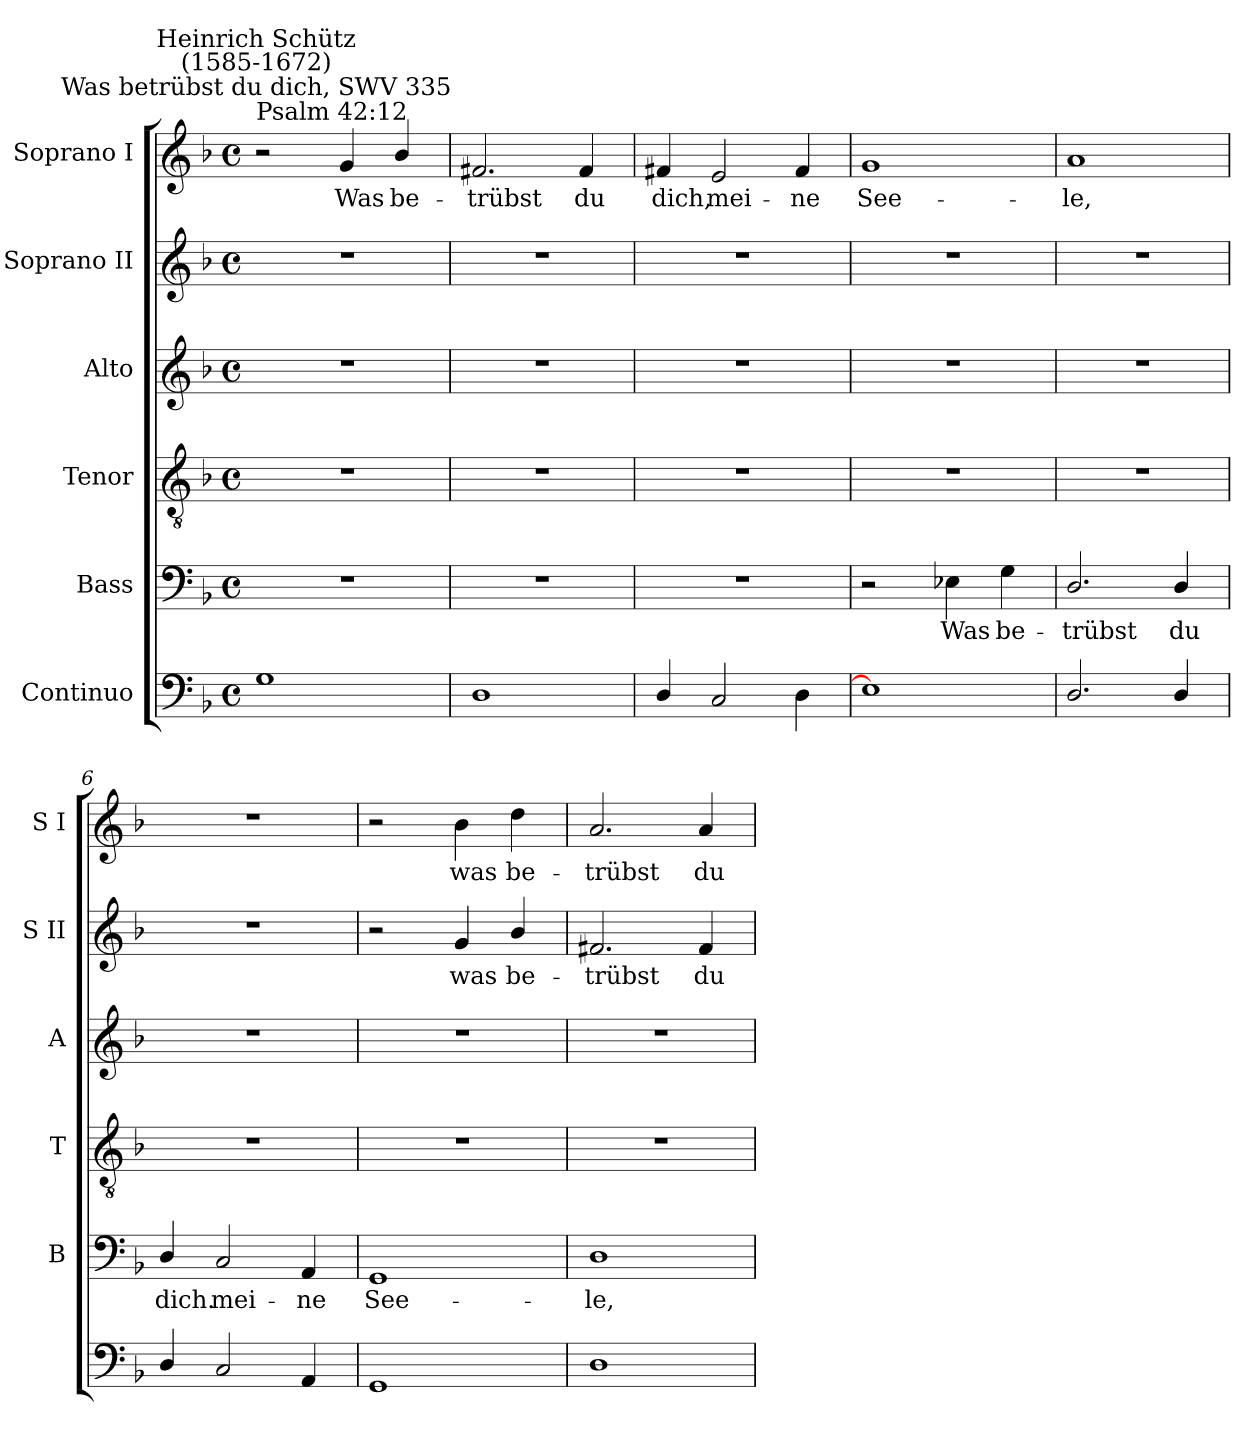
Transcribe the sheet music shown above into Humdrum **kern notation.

**kern	**kern	**text	**kern	**kern	**kern	**text	**kern	**text
*part6	*part5	*part5	*part4	*part3	*part2	*part2	*part1	*part1
*staff6	*staff5	*staff5	*staff4	*staff3	*staff2	*staff2	*staff1	*staff1
*I"Continuo	*I"Bass	*	*I"Tenor	*I"Alto	*I"Soprano II	*	*I"Soprano I	*
*	*I'B	*	*I'T	*I'A	*I'S II	*	*I'S I	*
*clefF4	*clefF4	*	*clefGv2	*clefG2	*clefG2	*	*clefG2	*
*k[b-]	*k[b-]	*	*k[b-]	*k[b-]	*k[b-]	*	*k[b-]	*
*F:	*F:	*	*F:	*F:	*F:	*	*F:	*
*M4/4	*M4/4	*	*M4/4	*M4/4	*M4/4	*	*M4/4	*
*met(c)	*met(c)	*	*met(c)	*met(c)	*met(c)	*	*met(c)	*
=1	=1	=1	=1	=1	=1	=1	=1	=1
!	!	!	!	!	!	!	!LO:TX:a:t=Psalm 42&colon;12	!
!	!	!	!	!	!	!	!LO:TX:a:cj:t=Was betrübst du dich, SWV 335	!
!	!	!	!	!	!	!	!LO:TX:a:cj:t=Heinrich Schütz\n(1585-1672)	!
1G	1r	.	1r	1r	1r	.	2r	.
!	!	!	!	!	!	!	!	!LO:LY:b
.	.	.	.	.	.	.	4g	Was
!	!	!	!	!	!	!	!	!LO:LY:b
.	.	.	.	.	.	.	4b-/	be-
=2	=2	=2	=2	=2	=2	=2	=2	=2
!	!	!	!	!	!	!	!	!LO:LY:b
1D	1r	.	1r	1r	1r	.	2.f#X	-trübst
!	!	!	!	!	!	!	!	!LO:LY:b
.	.	.	.	.	.	.	4f#	du
=3	=3	=3	=3	=3	=3	=3	=3	=3
!	!	!	!	!	!	!	!	!LO:LY:b
4D/	1r	.	1r	1r	1r	.	4f#X	dich,
!	!	!	!	!	!	!	!	!LO:LY:b
2C	.	.	.	.	.	.	2e	mei-
!	!	!	!	!	!	!	!	!LO:LY:b
4D	.	.	.	.	.	.	4f#	-ne
=4	=4	=4	=4	=4	=4	=4	=4	=4
!	!	!	!	!	!	!	!	!LO:LY:b
1E-]	2r	.	1r	1r	1r	.	1g	See-
!	!	!LO:LY:b	!	!	!	!	!	!
.	4E-X	Was	.	.	.	.	.	.
!	!	!LO:LY:b	!	!	!	!	!	!
.	4G	be-	.	.	.	.	.	.
=5	=5	=5	=5	=5	=5	=5	=5	=5
!	!	!LO:LY:b	!	!	!	!	!	!LO:LY:b
2.D/	2.D/	-trübst	1r	1r	1r	.	1a	-le,
!	!	!LO:LY:b	!	!	!	!	!	!
4D/	4D/	du	.	.	.	.	.	.
=6	=6	=6	=6	=6	=6	=6	=6	=6
!	!	!LO:LY:b	!	!	!	!	!	!
4D/	4D/	dich.	1r	1r	1r	.	1r	.
!	!	!LO:LY:b	!	!	!	!	!	!
2C	2C	mei-	.	.	.	.	.	.
!	!	!LO:LY:b	!	!	!	!	!	!
4AA	4AA	-ne	.	.	.	.	.	.
=7	=7	=7	=7	=7	=7	=7	=7	=7
!	!	!LO:LY:b	!	!	!	!	!	!
1GG	1GG	See-	1r	1r	2r	.	2r	.
!	!	!	!	!	!	!LO:LY:b	!	!LO:LY:b
.	.	.	.	.	4g	was	4b-	was
!	!	!	!	!	!	!LO:LY:b	!	!LO:LY:b
.	.	.	.	.	4b-/	be-	4dd	be-
=8	=8	=8	=8	=8	=8	=8	=8	=8
!	!	!LO:LY:b	!	!	!	!LO:LY:b	!	!LO:LY:b
1D	1D	-le,	1r	1r	2.f#X	-trübst	2.a	-trübst
!	!	!	!	!	!	!LO:LY:b	!	!LO:LY:b
.	.	.	.	.	4f#	du	4a	du
=	=	=	=	=	=	=	=	=
*-	*-	*-	*-	*-	*-	*-	*-	*-
